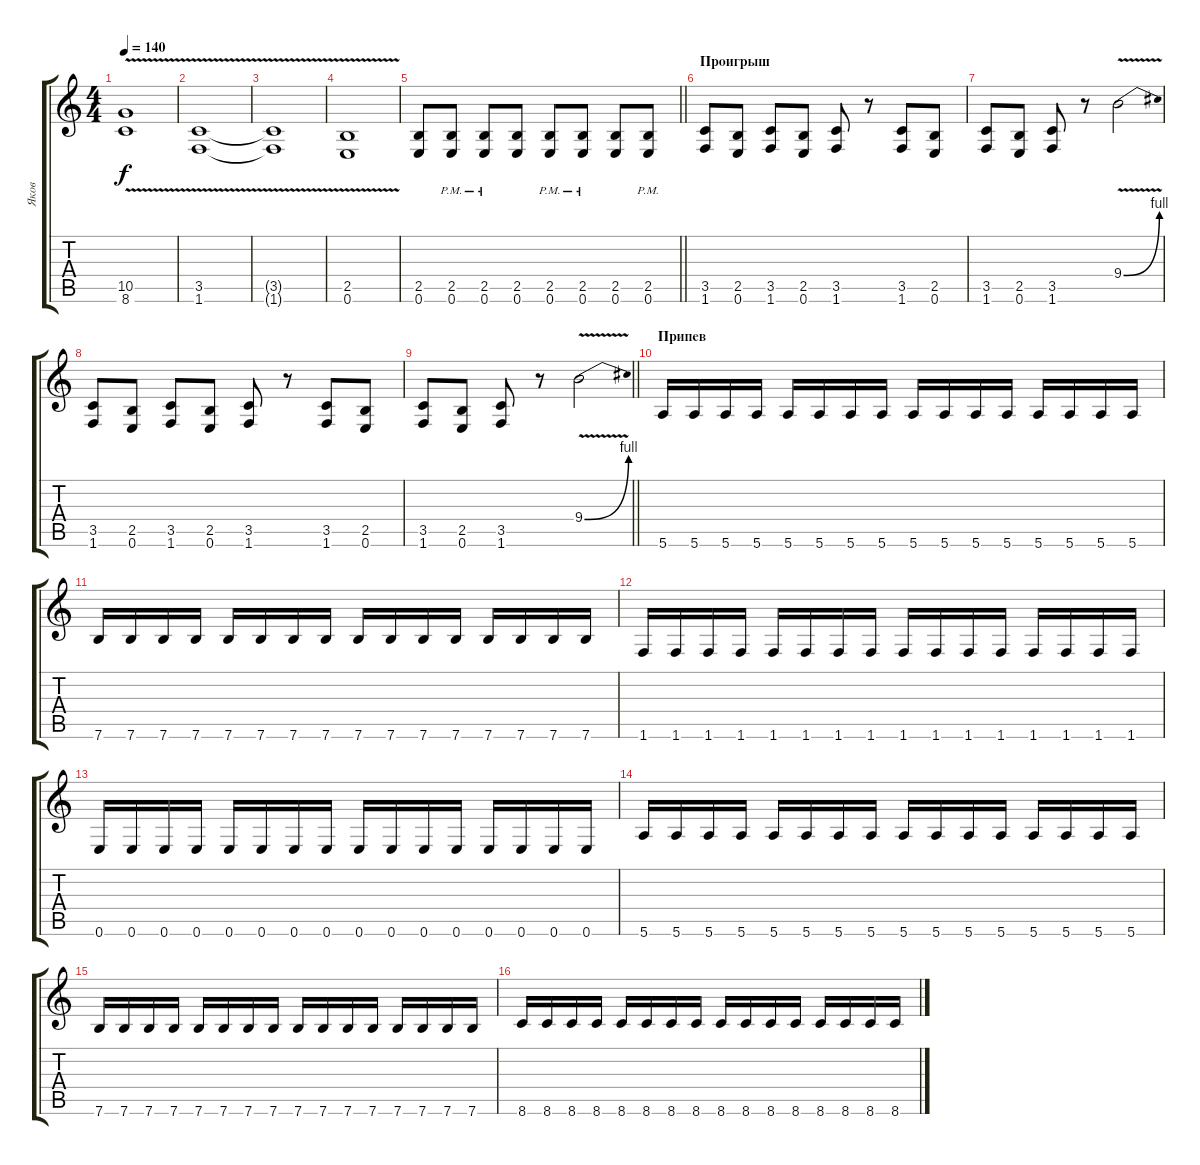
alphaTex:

\track ("Яков" "Яков") {instrument distortionguitar}
\staff {score tabs}
\tuning (E4 B3 G3 D3 A2 E2) {hide}
\ts (4 4)
\tempo 140
\clef g2
\ks c
(10.5{v t} 8.6{v t}).1{dy f} |
(3.5{v} 1.6).1 |
(3.5{v t} 1.6{v t}).1 |
(2.5{v} 0.6).1 |
\barLineRight lightlight
(2.5 0.6).8 (2.5{pm} 0.6{pm}).8 (2.5{pm} 0.6{pm}).8 (2.5 0.6).8 (2.5{pm} 0.6{pm}).8 (2.5{pm} 0.6{pm}).8 (2.5 0.6).8 (2.5{pm} 0.6{pm}).8 |
\section ("" "Проигрыш")
(3.5 1.6).8 (2.5 0.6).8 (3.5 1.6).8 (2.5 0.6).8 (3.5 1.6).8 r.8 (3.5 1.6).8 (2.5 0.6).8 |
(3.5 1.6).8 (2.5 0.6).8 (3.5 1.6).8 r.8 9.4{be (bend 0 0 60 4) v}.2 |
(3.5 1.6).8 (2.5 0.6).8 (3.5 1.6).8 (2.5 0.6).8 (3.5 1.6).8 r.8 (3.5 1.6).8 (2.5 0.6).8 |
\barLineRight lightlight
(3.5 1.6).8 (2.5 0.6).8 (3.5 1.6).8 r.8 9.4{be (bend 0 0 60 4) v}.2 |
\section ("" "Припев")
5.6.16 5.6.16 5.6.16 5.6.16 5.6.16 5.6.16 5.6.16 5.6.16 5.6.16 5.6.16 5.6.16 5.6.16 5.6.16 5.6.16 5.6.16 5.6.16 |
7.6.16 7.6.16 7.6.16 7.6.16 7.6.16 7.6.16 7.6.16 7.6.16 7.6.16 7.6.16 7.6.16 7.6.16 7.6.16 7.6.16 7.6.16 7.6.16 |
1.6.16 1.6.16 1.6.16 1.6.16 1.6.16 1.6.16 1.6.16 1.6.16 1.6.16 1.6.16 1.6.16 1.6.16 1.6.16 1.6.16 1.6.16 1.6.16 |
0.6.16 0.6.16 0.6.16 0.6.16 0.6.16 0.6.16 0.6.16 0.6.16 0.6.16 0.6.16 0.6.16 0.6.16 0.6.16 0.6.16 0.6.16 0.6.16 |
5.6.16 5.6.16 5.6.16 5.6.16 5.6.16 5.6.16 5.6.16 5.6.16 5.6.16 5.6.16 5.6.16 5.6.16 5.6.16 5.6.16 5.6.16 5.6.16 |
7.6.16 7.6.16 7.6.16 7.6.16 7.6.16 7.6.16 7.6.16 7.6.16 7.6.16 7.6.16 7.6.16 7.6.16 7.6.16 7.6.16 7.6.16 7.6.16 |
8.6.16 8.6.16 8.6.16 8.6.16 8.6.16 8.6.16 8.6.16 8.6.16 8.6.16 8.6.16 8.6.16 8.6.16 8.6.16 8.6.16 8.6.16 8.6.16
